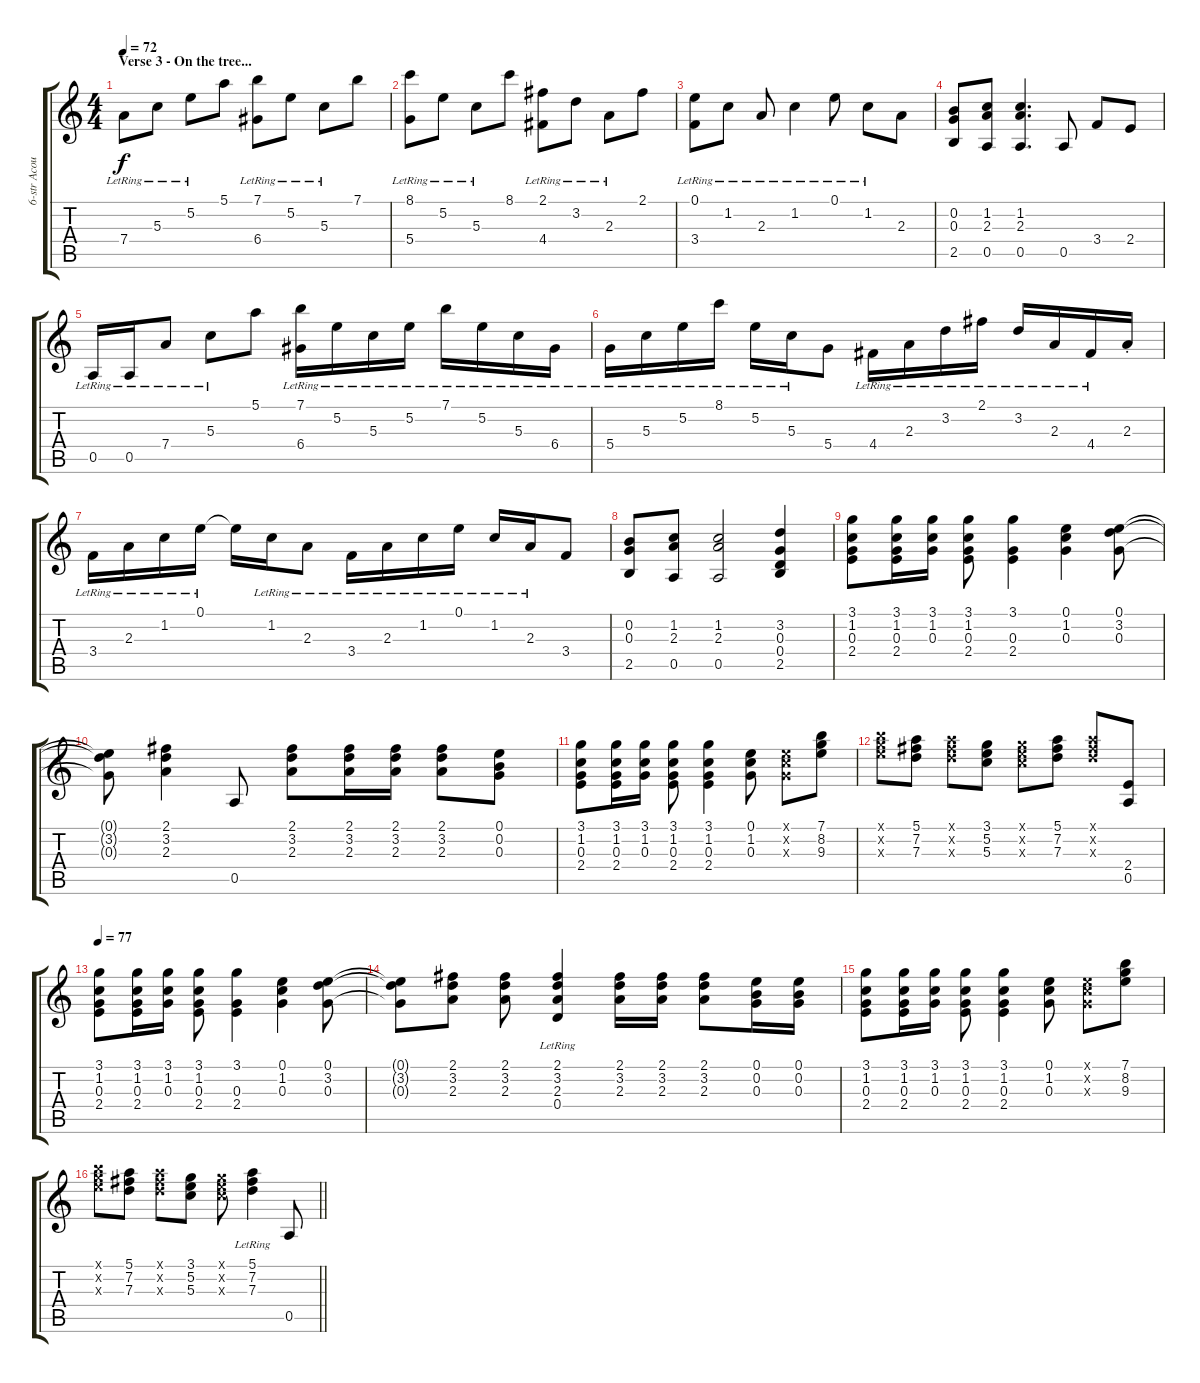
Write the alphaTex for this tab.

\track ("6-str Acoustic (Page)" "6-str Acou") {instrument acousticguitarsteel}
\staff {score tabs}
\tuning (E4 B3 G3 D3 A2 E2) {hide}
\ts (4 4)
\section ("" "Verse 3 - On the tree...")
\tempo 72
\clef g2
\ks c
7.4{lr}.8{dy f} 5.3{lr}.8 5.2{lr}.8 5.1.8 (7.1{lr} 6.4{lr}).8 5.2{lr}.8 5.3{lr}.8 7.1.8 |
(8.1{lr} 5.4{lr}).8 5.2{lr}.8 5.3{lr}.8 8.1.8 (2.1{lr} 4.4{lr}).8 3.2{lr}.8 2.3{lr}.8 2.1.8 |
(0.1{lr} 3.4{lr}).8 1.2{lr}.8 2.3{lr}.8 1.2{lr}.4 0.1{lr}.8 1.2{lr}.8 2.3.8 |
(0.2 0.3 2.5).8 (1.2 2.3 0.5).8 (1.2 2.3 0.5).4{d} 0.5.8 3.4.8 2.4.8 |
0.5{lr}.16 0.5{lr}.16 7.4{lr}.8 5.3{lr}.8 5.1.8 (7.1{lr} 6.4{lr}).16 5.2{lr}.16 5.3{lr}.16 5.2{lr}.16 7.1{lr}.16 5.2{lr}.16 5.3{lr}.16 6.4{lr}.16 |
5.4{lr}.16 5.3{lr}.16 5.2{lr}.16 8.1{lr}.16 5.2{lr}.16 5.3{lr}.16 5.4.8 4.4{lr}.16 2.3{lr}.16 3.2{lr}.16 2.1{lr}.16 3.2{lr}.16 2.3{lr}.16 4.4{lr}.16 2.3{st}.16 |
3.4{lr}.16 2.3{lr}.16 1.2{lr}.16 0.1{lr}.16 0.1{t}.16 1.2{lr}.16 2.3{lr}.8 3.4{lr}.16 2.3{lr}.16 1.2{lr}.16 0.1{lr}.16 1.2{lr}.16 2.3{lr}.16 3.4.8 |
(0.2 0.3 2.5).8 (1.2 2.3 0.5).8 (1.2 2.3 0.5).2 (3.2 0.3 0.4 2.5).4 |
(3.1 1.2 0.3 2.4).8 (3.1 1.2 0.3 2.4).16 (3.1 1.2 0.3).16 (3.1 1.2 0.3 2.4).8 (3.1 0.3 2.4).4 (0.1 1.2 0.3).4 (0.1 3.2 0.3).8 |
(0.1{t} 3.2{t} 0.3{t}).8 (2.1 3.2 2.3).4 0.5.8 (2.1 3.2 2.3).8 (2.1 3.2 2.3).16 (2.1 3.2 2.3).16 (2.1 3.2 2.3).8 (0.1 0.2 0.3).8 |
(3.1 1.2 0.3 2.4).8 (3.1 1.2 0.3 2.4).16 (3.1 1.2 0.3).16 (3.1 1.2 0.3 2.4).8 (3.1 1.2 0.3 2.4).4 (0.1 1.2 0.3).8 (0.1{x} 1.2{x} 0.3{x}).8 (7.1 8.2 9.3).8 |
(7.1{x} 8.2{x} 9.3{x}).8 (5.1 7.2 7.3).8 (5.1{x} 7.2{x} 7.3{x}).8 (3.1 5.2 5.3).8 (3.1{x} 5.2{x} 5.3{x}).8 (5.1 7.2 7.3).8 (5.1{x} 7.2{x} 7.3{x}).8 (2.4 0.5).8 |
\tempo 77
(3.1 1.2 0.3 2.4).8 (3.1 1.2 0.3 2.4).16 (3.1 1.2 0.3).16 (3.1 1.2 0.3 2.4).8 (3.1 0.3 2.4).4 (0.1 1.2 0.3).4 (0.1 3.2 0.3).8 |
(0.1{t} 3.2{t} 0.3{t}).8 (2.1 3.2 2.3).8 (2.1 3.2 2.3).8 (2.1 3.2 2.3 0.4{lr}).4 (2.1 3.2 2.3).16 (2.1 3.2 2.3).16 (2.1 3.2 2.3).8 (0.1 0.2 0.3).16 (0.1 0.2 0.3).16 |
(3.1 1.2 0.3 2.4).8 (3.1 1.2 0.3 2.4).16 (3.1 1.2 0.3).16 (3.1 1.2 0.3 2.4).8 (3.1 1.2 0.3 2.4).4 (0.1 1.2 0.3).8 (0.1{x} 1.2{x} 0.3{x}).8 (7.1 8.2 9.3).8 |
\barLineRight lightlight
(7.1{x} 8.2{x} 9.3{x}).8 (5.1 7.2 7.3).8 (5.1{x} 7.2{x} 7.3{x}).8 (3.1 5.2 5.3).8 (3.1{x} 5.2{x} 5.3{x}).8 (5.1{lr} 7.2{lr} 7.3{lr}).4 0.5.8
